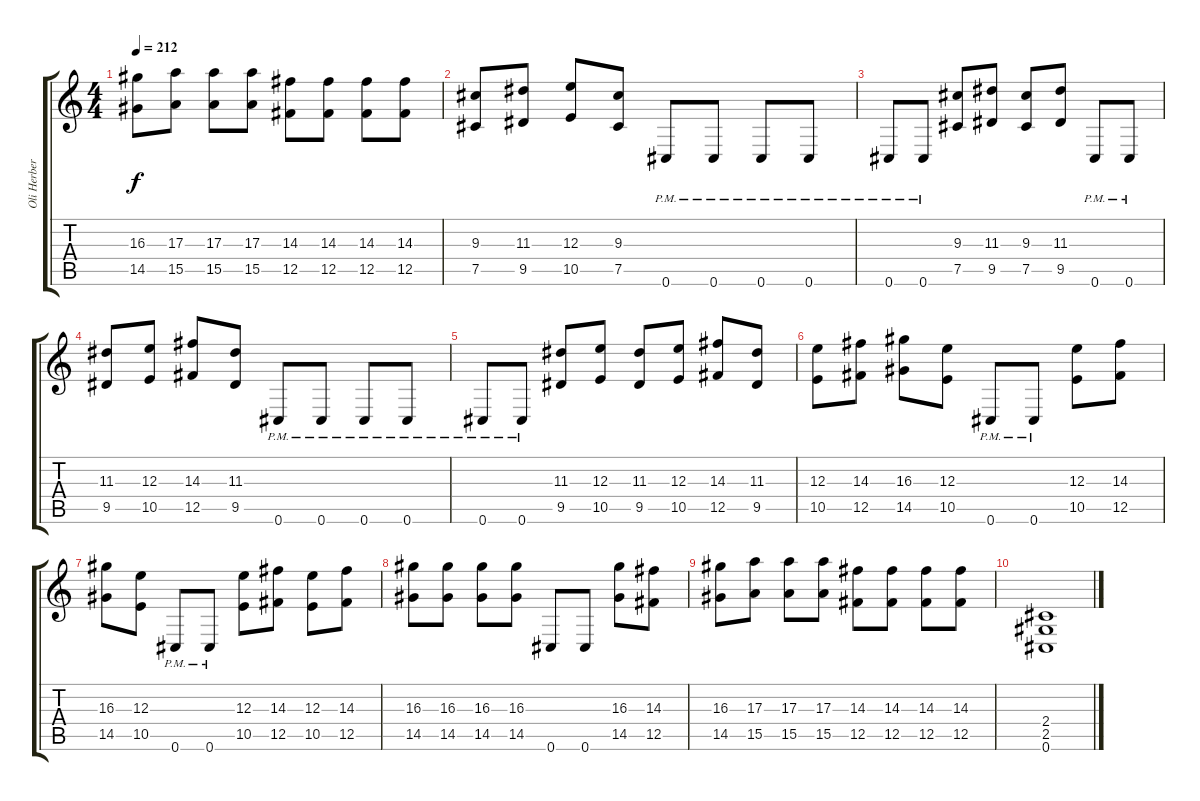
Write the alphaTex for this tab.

\track ("Oli Herbert" "Oli Herber") {instrument overdrivenguitar}
\staff {score tabs}
\tuning (Db4 Ab3 E3 B2 Gb2 Db2) {hide}
\ts (4 4)
\tempo 212
\clef g2
\ks c
(16.3 14.5).8{dy f} (17.3 15.5).8 (17.3 15.5).8 (17.3 15.5).8 (14.3 12.5).8 (14.3 12.5).8 (14.3 12.5).8 (14.3 12.5).8 |
(9.3 7.5).8 (11.3 9.5).8 (12.3 10.5).8 (9.3 7.5).8 0.6{pm}.8 0.6{pm}.8 0.6{pm}.8 0.6{pm}.8 |
0.6{pm}.8 0.6{pm}.8 (9.3 7.5).8 (11.3 9.5).8 (9.3 7.5).8 (11.3 9.5).8 0.6{pm}.8 0.6{pm}.8 |
(11.3 9.5).8 (12.3 10.5).8 (14.3 12.5).8 (11.3 9.5).8 0.6{pm}.8 0.6{pm}.8 0.6{pm}.8 0.6{pm}.8 |
0.6{pm}.8 0.6{pm}.8 (11.3 9.5).8 (12.3 10.5).8 (11.3 9.5).8 (12.3 10.5).8 (14.3 12.5).8 (11.3 9.5).8 |
(12.3 10.5).8 (14.3 12.5).8 (16.3 14.5).8 (12.3 10.5).8 0.6{pm}.8 0.6{pm}.8 (12.3 10.5).8 (14.3 12.5).8 |
(16.3 14.5).8 (12.3 10.5).8 0.6{pm}.8 0.6{pm}.8 (12.3 10.5).8 (14.3 12.5).8 (12.3 10.5).8 (14.3 12.5).8 |
(16.3 14.5).8 (16.3 14.5).8 (16.3 14.5).8 (16.3 14.5).8 0.6.8 0.6.8 (16.3 14.5).8 (14.3 12.5).8 |
(16.3 14.5).8 (17.3 15.5).8 (17.3 15.5).8 (17.3 15.5).8 (14.3 12.5).8 (14.3 12.5).8 (14.3 12.5).8 (14.3 12.5).8 |
(2.4 2.5 0.6).1
